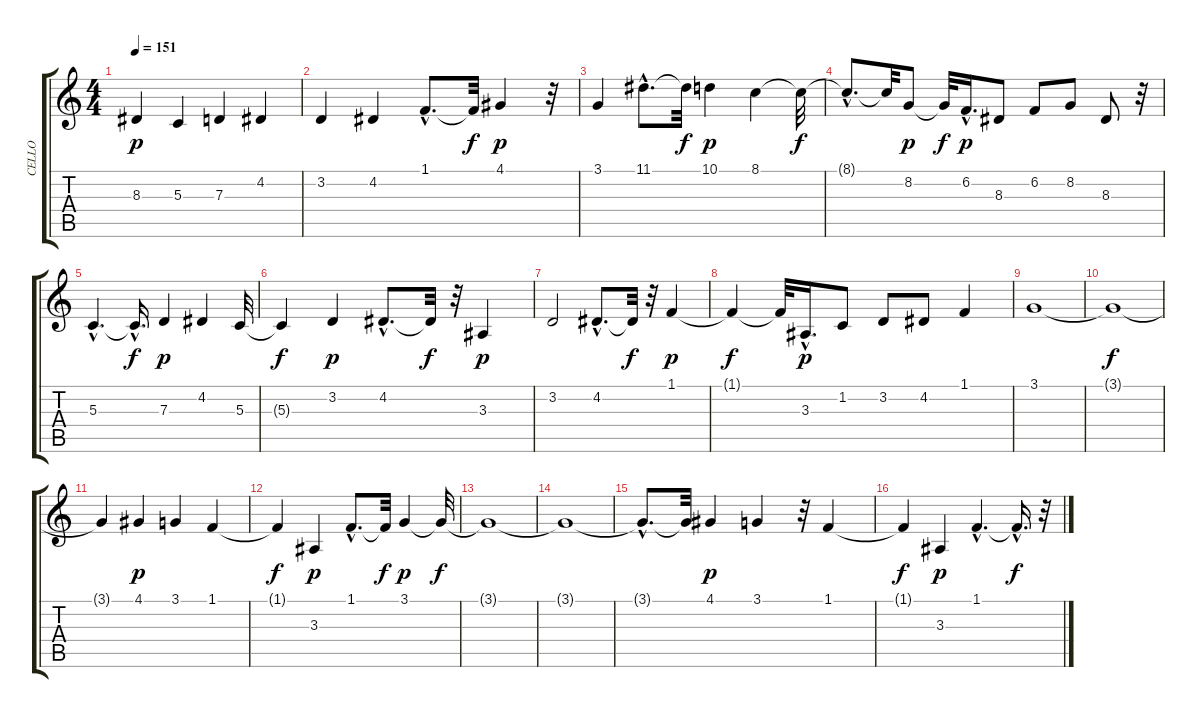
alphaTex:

\track ("CELLO               " "CELLO     ") {instrument cello}
\staff {score tabs}
\tuning (E4 B3 G3 D3 A2 E2) {hide}
\ts (4 4)
\tempo 151
\clef g2
\ks c
8.3.4{dy p} 5.3.4 7.3.4 4.2.4 |
3.2.4 4.2.4 1.1{hac}.8{d} 1.1{t}.32{dy f} 4.1.4{dy p} r.32 |
3.1.4 11.1{hac}.8{d} 11.1{t}.32{dy f} 10.1.4{dy p} 8.1.4 8.1{t}.32{dy f} |
8.1{hac t}.8{d} 8.1{t}.32 8.2.8{dy p} 8.2{t}.32{dy f} 6.2{hac}.16{d dy p} 8.3.8 6.2.8 8.2.8 8.3.8 r.32 |
5.3{hac}.4{d} 5.3{hac t}.16{d dy f} 7.3.4{dy p} 4.2.4 5.3.32 |
5.3{t}.4{dy f} 3.2.4{dy p} 4.2{hac}.8{d} 4.2{t}.32{dy f} r.32 3.3.4{dy p} |
3.2.2 4.2{hac}.8{d} 4.2{t}.32{dy f} r.32 1.1.4{dy p} |
1.1{t}.4{dy f} 1.1{t}.32 3.3{hac}.16{d dy p} 1.2.8 3.2.8 4.2.8 1.1.4 |
3.1.1{volume 10} |
3.1{t}.1{dy f} |
3.1{t}.4 4.1.4{dy p volume 11} 3.1.4{volume 11} 1.1.4{volume 12} |
1.1{t}.4{dy f} 3.3.4{dy p} 1.1{hac}.8{d} 1.1{t}.32{dy f} 3.1.4{dy p} 3.1{t}.32{dy f} |
3.1{t}.1 |
3.1{t}.1 |
3.1{hac t}.8{d} 3.1{t}.32 4.1.4{dy p} 3.1.4 r.32 1.1.4 |
1.1{t}.4{dy f} 3.3.4{dy p} 1.1{hac}.4{d} 1.1{hac t}.16{d dy f} r.32
